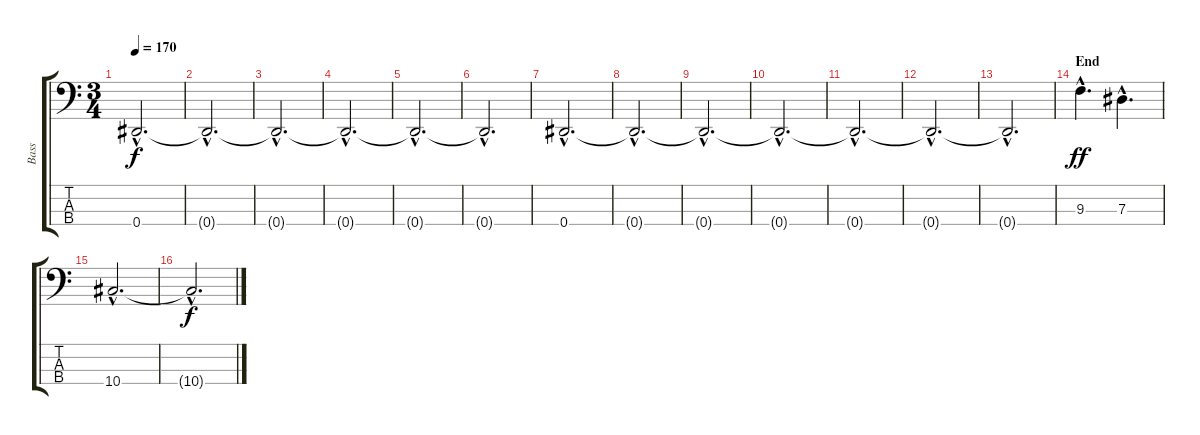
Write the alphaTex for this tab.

\track ("Bass" "Bass") {instrument electricbassfinger}
\staff {score tabs}
\tuning (Gb2 Db2 Ab1 Eb1) {hide}
\ts (3 4)
\tempo 170
\clef f4
\ks c
0.4{hac t}.2{d dy f} |
0.4{hac t}.2{d} |
0.4{hac t}.2{d} |
0.4{hac t}.2{d} |
0.4{hac t}.2{d} |
0.4{hac t}.2{d} |
0.4{hac}.2{d} |
0.4{hac t}.2{d} |
0.4{hac t}.2{d} |
0.4{hac t}.2{d} |
0.4{hac t}.2{d} |
0.4{hac t}.2{d} |
0.4{hac t}.2{d} |
\section ("" "End")
9.3{hac}.4{d dy ff} 7.3{hac}.4{d} |
10.4{hac}.2{d} |
10.4{hac t}.2{d dy f}
